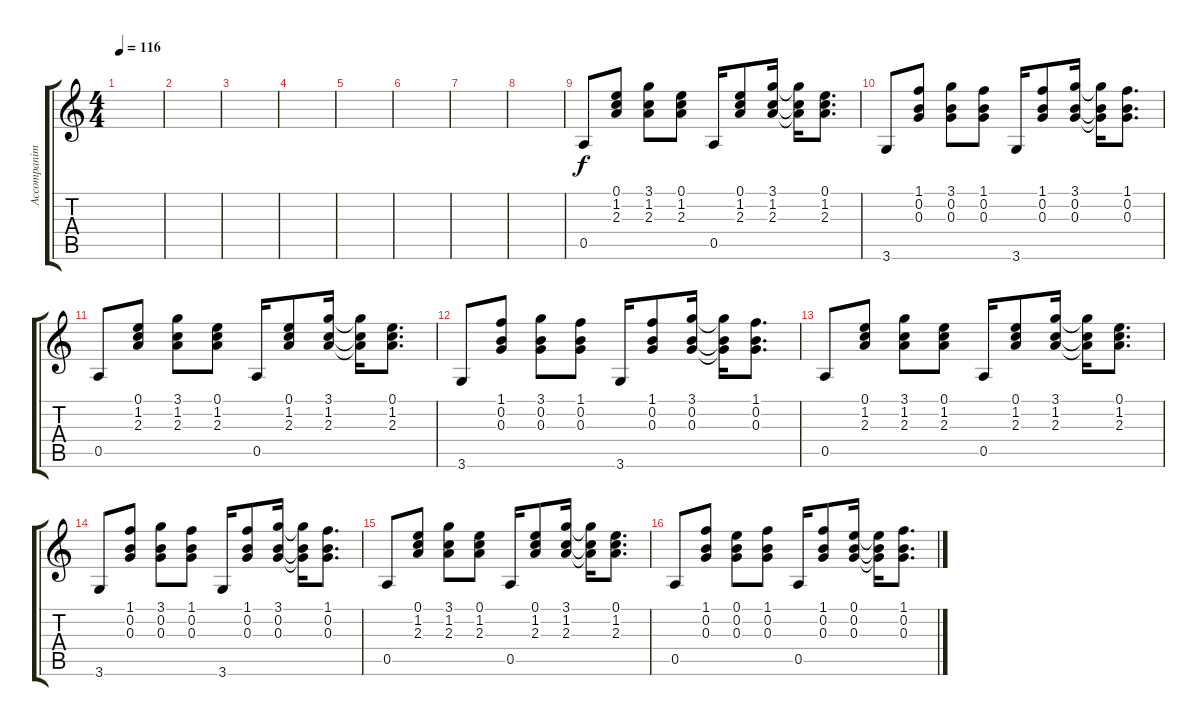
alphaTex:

\track ("Accompaniment Guitar" "Accompanim") {instrument acousticguitarnylon}
\staff {score tabs}
\tuning (E4 B3 G3 D3 A2 E2) {hide}
\ts (4 4)
\tempo 116
\clef g2
\ks c
|
|
|
|
|
|
|
|
0.5.8 (0.1 1.2 2.3).8 (3.1 1.2 2.3).8 (0.1 1.2 2.3).8 0.5.16 (0.1 1.2 2.3).8 (3.1 1.2 2.3).16 (3.1{t} 1.2{t} 2.3{t}).16 (0.1 1.2 2.3).8{d} |
3.6.8 (1.1 0.2 0.3).8 (3.1 0.2 0.3).8 (1.1 0.2 0.3).8 3.6.16 (1.1 0.2 0.3).8 (3.1 0.2 0.3).16 (3.1{t} 0.2{t} 0.3{t}).16 (1.1 0.2 0.3).8{d} |
0.5.8 (0.1 1.2 2.3).8 (3.1 1.2 2.3).8 (0.1 1.2 2.3).8 0.5.16 (0.1 1.2 2.3).8 (3.1 1.2 2.3).16 (3.1{t} 1.2{t} 2.3{t}).16 (0.1 1.2 2.3).8{d} |
3.6.8 (1.1 0.2 0.3).8 (3.1 0.2 0.3).8 (1.1 0.2 0.3).8 3.6.16 (1.1 0.2 0.3).8 (3.1 0.2 0.3).16 (3.1{t} 0.2{t} 0.3{t}).16 (1.1 0.2 0.3).8{d} |
0.5.8 (0.1 1.2 2.3).8 (3.1 1.2 2.3).8 (0.1 1.2 2.3).8 0.5.16 (0.1 1.2 2.3).8 (3.1 1.2 2.3).16 (3.1{t} 1.2{t} 2.3{t}).16 (0.1 1.2 2.3).8{d} |
3.6.8 (1.1 0.2 0.3).8 (3.1 0.2 0.3).8 (1.1 0.2 0.3).8 3.6.16 (1.1 0.2 0.3).8 (3.1 0.2 0.3).16 (3.1{t} 0.2{t} 0.3{t}).16 (1.1 0.2 0.3).8{d} |
0.5.8 (0.1 1.2 2.3).8 (3.1 1.2 2.3).8 (0.1 1.2 2.3).8 0.5.16 (0.1 1.2 2.3).8 (3.1 1.2 2.3).16 (3.1{t} 1.2{t} 2.3{t}).16 (0.1 1.2 2.3).8{d} |
0.5.8 (1.1 0.2 0.3).8 (0.1 0.2 0.3).8 (1.1 0.2 0.3).8 0.5.16 (1.1 0.2 0.3).8 (0.1 0.2 0.3).16 (0.1{t} 0.2{t} 0.3{t}).16 (1.1 0.2 0.3).8{d}
